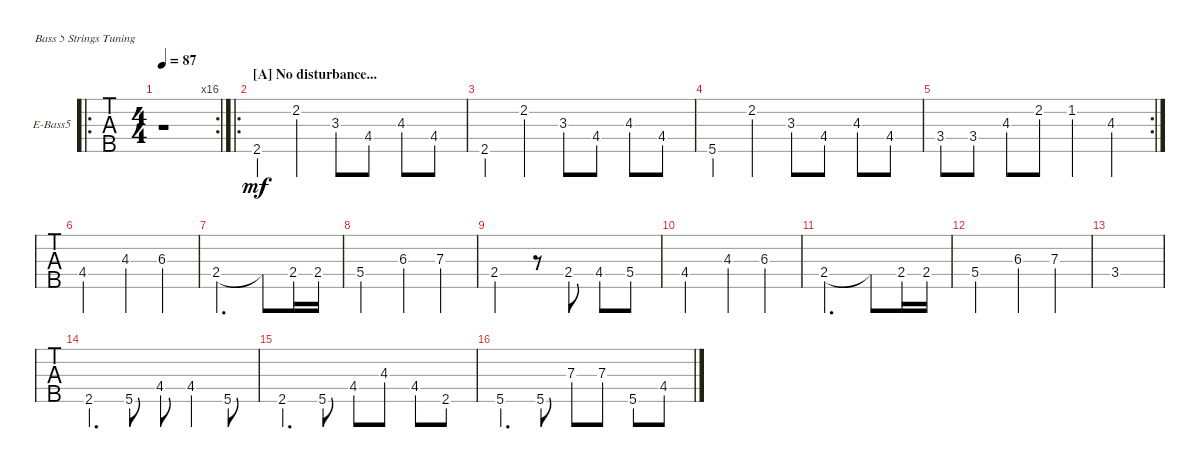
\defaultSystemsLayout 4
\bracketExtendMode groupsimilarinstruments
\firstSystemTrackNameOrientation horizontal
\otherSystemsTrackNameOrientation horizontal
\track ("Electric Bass" "E-Bass5") {instrument electricbassfinger}
\staff {tabs}
\tuning (G2 D2 A1 E1 B0)
\ro
\rc 16
\ts (4 4)
\tempo 87
\clef f4
\ks c
r.1{dy mf instrument electricbassfinger} |
\ro
\section ("A" "No disturbance...")
2.5.4 2.2.4 3.3.8 4.4.8 4.3.8 4.4.8 |
2.5.4 2.2.4 3.3.8 4.4.8 4.3.8 4.4.8 |
5.5.4 2.2.4 3.3.8 4.4.8 4.3.8 4.4.8 |
\rc 2
3.4.8 3.4.8 4.3.8 2.2.8 1.2.4 4.3.4 |
4.4.2 4.3.4 6.3.4 |
2.4.2{d} 2.4{t}.8 2.4.16 2.4.16 |
5.4.2 6.3.4 7.3.4 |
2.4.2 r.8 2.4.8 4.4.8 5.4.8 |
4.4.2 4.3.4 6.3.4 |
2.4.2{d} 2.4{t}.8 2.4.16 2.4.16 |
5.4.2 6.3.4 7.3.4 |
3.4.1 |
2.5.4{d} 5.5.8 4.4.8 4.4.4 5.5.8 |
2.5.4{d} 5.5.8 4.4.8 4.3.8 4.4.8 2.5.8 |
5.5.4{d} 5.5.8 7.3.8 7.3.8 5.5.8 4.4.8
